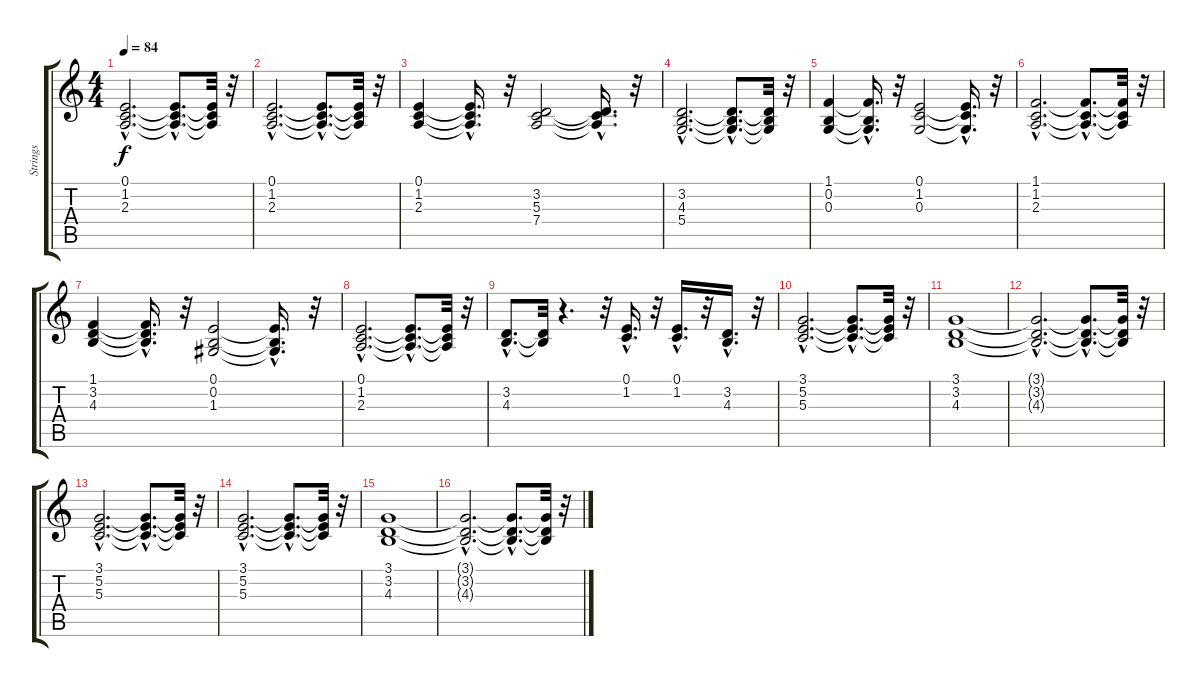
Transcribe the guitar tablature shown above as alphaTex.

\track ("Strings" "Strings") {instrument stringensemble2}
\staff {score tabs}
\tuning (E4 B3 G3 D3 A2 E2) {hide}
\ts (4 4)
\tempo 84
\clef g2
\ks c
(0.1{hac} 1.2{hac} 2.3{hac}).2{d dy f} (0.1{hac t} 1.2{hac t} 2.3{hac t}).8{d} (0.1{t} 1.2{t} 2.3{t}).32 r.32 |
(0.1{hac} 1.2{hac} 2.3{hac}).2{d} (0.1{hac t} 1.2{hac t} 2.3{hac t}).8{d} (0.1{t} 1.2{t} 2.3{t}).32 r.32 |
(0.1 1.2 2.3).4 (0.1{hac t} 1.2{hac t} 2.3{hac t}).16{d} r.32 (3.2 5.3 7.4).2 (3.2{hac t} 5.3{hac t} 7.4{hac t}).16{d} r.32 |
(3.2{hac} 4.3{hac} 5.4{hac}).2{d} (3.2{hac t} 4.3{hac t} 5.4{hac t}).8{d} (3.2{t} 4.3{t} 5.4{t}).32 r.32 |
(1.1 0.2 0.3).4 (1.1{hac t} 0.2{hac t} 0.3{hac t}).16{d} r.32 (0.1 1.2 0.3).2 (0.1{hac t} 1.2{hac t} 0.3{hac t}).16{d} r.32 |
(1.1{hac} 1.2{hac} 2.3{hac}).2{d} (1.1{hac t} 1.2{hac t} 2.3{hac t}).8{d} (1.1{t} 1.2{t} 2.3{t}).32 r.32 |
(1.1 3.2 4.3).4 (1.1{hac t} 3.2{hac t} 4.3{hac t}).16{d} r.32 (0.1 0.2 1.3).2 (0.1{hac t} 0.2{hac t} 1.3{hac t}).16{d} r.32 |
(0.1{hac} 1.2{hac} 2.3{hac}).2{d} (0.1{hac t} 1.2{hac t} 2.3{hac t}).8{d} (0.1{t} 1.2{t} 2.3{t}).32 r.32 |
(3.2{hac} 4.3{hac}).8{d} (3.2{t} 4.3{t}).32 r.4{d} r.32 (0.1{hac} 1.2{hac}).16{d} r.32 (0.1{hac} 1.2{hac}).16{d} r.32 (3.2{hac} 4.3{hac}).16{d} r.32 |
(3.1{hac} 5.2{hac} 5.3{hac}).2{d} (3.1{hac t} 5.2{hac t} 5.3{hac t}).8{d} (3.1{t} 5.2{t} 5.3{t}).32 r.32 |
(3.1 3.2 4.3).1 |
(3.1{hac t} 3.2{hac t} 4.3{hac t}).2{d} (3.1{hac t} 3.2{hac t} 4.3{hac t}).8{d} (3.1{t} 3.2{t} 4.3{t}).32 r.32 |
(3.1{hac} 5.2{hac} 5.3{hac}).2{d} (3.1{hac t} 5.2{hac t} 5.3{hac t}).8{d} (3.1{t} 5.2{t} 5.3{t}).32 r.32 |
(3.1{hac} 5.2{hac} 5.3{hac}).2{d} (3.1{hac t} 5.2{hac t} 5.3{hac t}).8{d} (3.1{t} 5.2{t} 5.3{t}).32 r.32 |
(3.1 3.2 4.3).1 |
(3.1{hac t} 3.2{hac t} 4.3{hac t}).2{d} (3.1{hac t} 3.2{hac t} 4.3{hac t}).8{d} (3.1{t} 3.2{t} 4.3{t}).32 r.32
